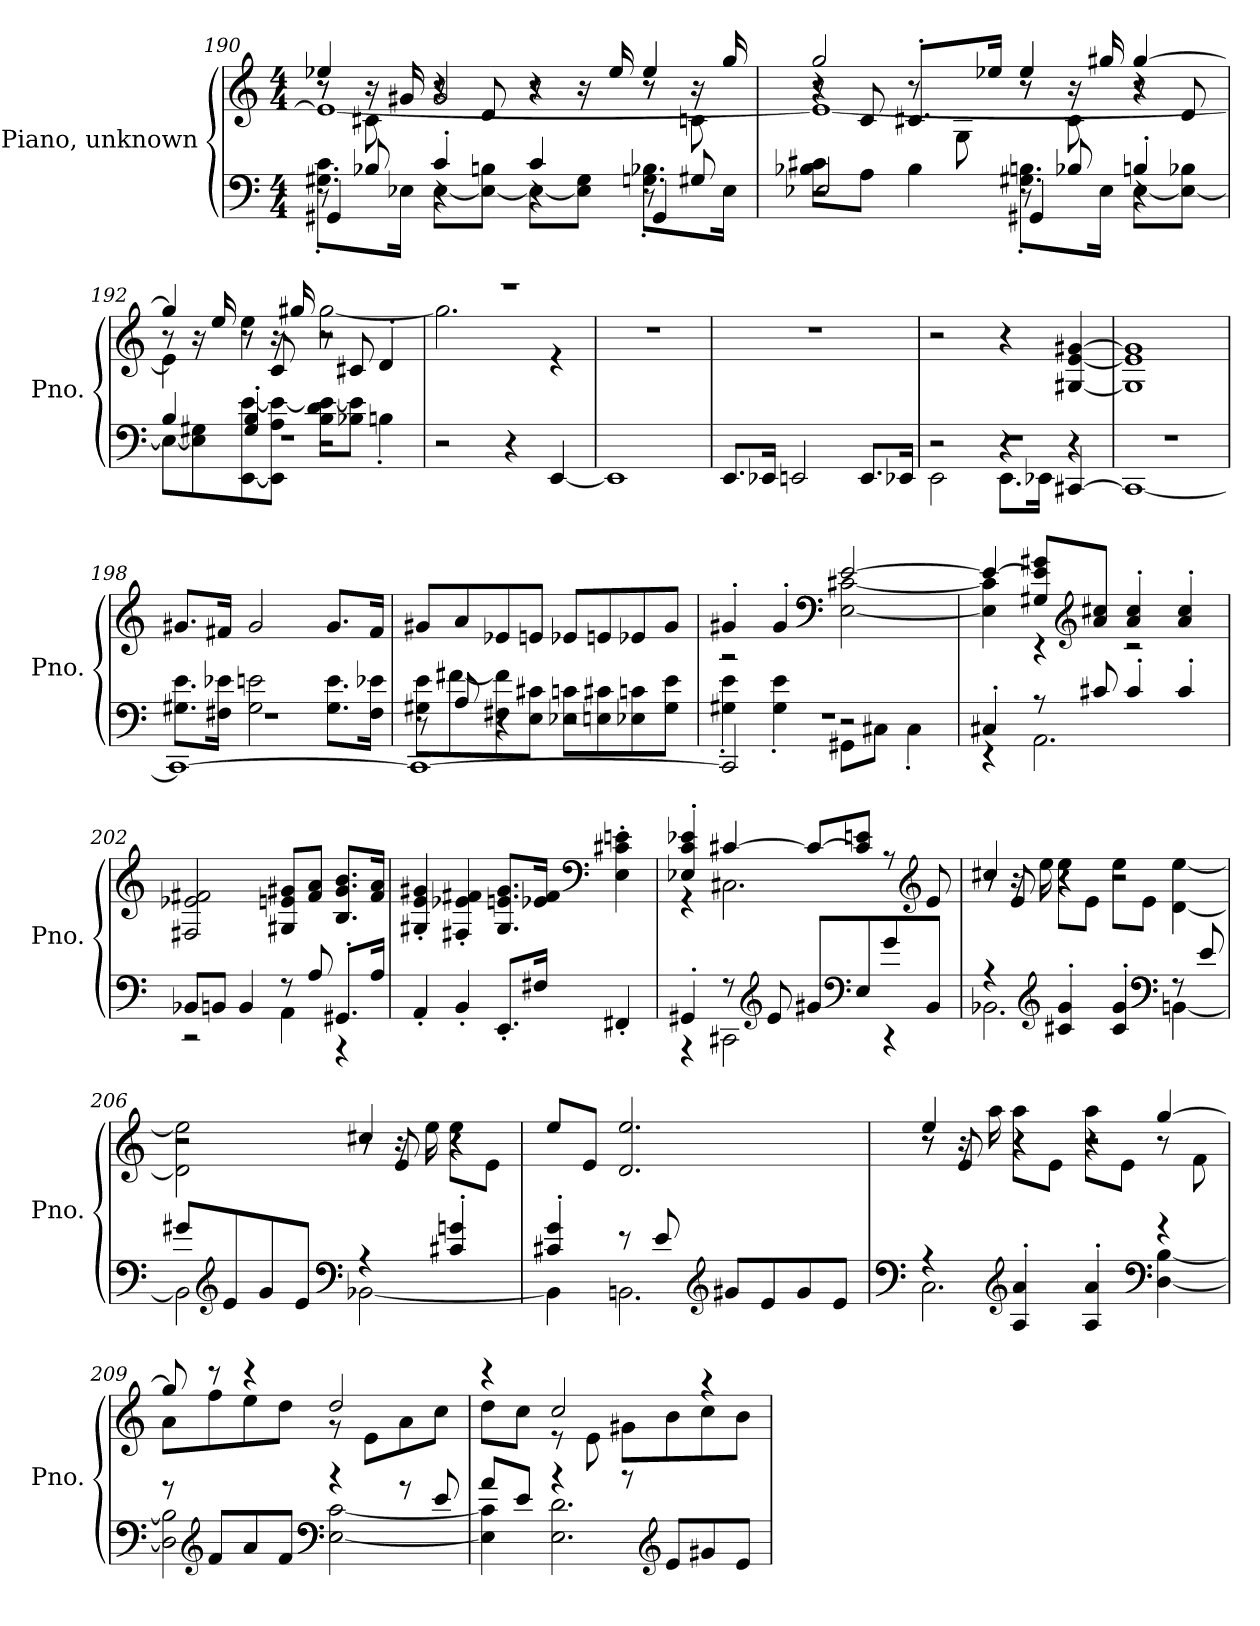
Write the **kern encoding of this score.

**kern	**kern
*part1	*part1
*staff2	*staff1
*I"Piano, unknown	*
*I'Pno.	*
!!LO:LB:g=z
*clefF4	*clefG2
*k[]	*k[]
*M4/4	*M4/4
=190	=190
*^	*^
*	*^	*	*^
*	*	*	*	*	*^
8r	8.G#X\' 8.c\'L	4GG#X/	4ee-X/	1e-_	8r	8r
8B-X/	.	.	.	.	16r	8c#X\
.	16E-X\Jk	.	.	.	16g#X/	.
4c'/	[8E-\L	4r	2g#/	.	8r	4r
.	8E-\_ 8Bn\J	.	.	.	8d/	.
4c/	8E-\L_	4r	.	.	8r	4r
.	8E-\] 8G#\J	.	.	.	16r	.
.	.	.	.	.	16ee-/	.
8r	8.Gn\' 8.B-X\'L	4GG#/	4ee-/	.	8r	8r
8G#X/	.	.	.	.	16r	8cn\
.	16E-\Jk	.	.	.	16gg/	.
=191	=191	=191	=191	=191	=191	=191
2r	8B-X\ 8c#X\L	2E-X/	2gg/	1e-_	8r	4r
.	8A\J	.	.	.	8c/	.
.	4B-\	.	.	.	8.c#X'/L	8r
.	.	.	.	.	.	8G\
.	.	.	.	.	16ee-X/Jk	.
8r	8.G#X\' 8.Bn\'L	4GG#X/	4ee-/	.	8r	8r
8B-X/	.	.	.	.	16r	8c#\
.	16E-\Jk	.	.	.	16gg#X/	.
4Bn'/	[8E-\L	4r	[4gg#/	.	8r	4r
.	8E-\_ 8B-X\J	.	.	.	8d/	.
*	*	*	*	*	*v	*v
!!LO:LB:g=z
=192	=192	=192	=192	=192	=192
1r	8E-\L_	4B/	4gg#/]	4e-\]	8r
.	8E-\] 8G#X\	.	.	.	16r
.	.	.	.	.	16ee/
.	[8EE\ [8e\	4G#/' 4B/'	8r	4ee\	8r
.	8EE\] 8A\ 8e\_J	.	8c/	.	16r
.	.	.	.	.	16gg#X/
.	8B\ 8d\ 8e\_L	2r	2r	[2gg#\	8r
.	8B-X\ 8e\]J	.	.	.	8c#X/
.	4Bn'\	.	.	.	4d'/
*v	*v	*v	*	*	*
*	*	*v	*v
=193	=193	=193
2r	1r	2.gg#\]
4r	.	.
[4EE/	.	4r
*	*v	*v
=194	=194
1EE]	1r
=195	=195
8.EE/L	1r
16EE-X/Jk	.
2EEn/	.
8.EE/L	.
16EE-X/Jk	.
=196	=196
*^	*
*	*^	*
1r	2EE\	2r	2r
.	8.EE\L	4r	4r
.	16EE-X\Jk	.	.
.	4r	[4CC#X/	[4G#X/ [4e/ [4g#X/
*	*v	*v	*
=197	=197	=197
1r	1CC#_	1G#] 1e] 1g#]
!!LO:LB:g=z
=198	=198	=198
*	*^	*
1r	8.G#X\ 8.e\L	1CC#_	8.g#X/L
.	16F#X\ 16e-X\Jk	.	16f#X/Jk
.	2G#\ 2en\	.	2g#/
.	8.G#\ 8.e\L	.	8.g#/L
.	16F#\ 16e-X\Jk	.	16f#/Jk
=199	=199	=199	=199
8r	8G#X\ 8e\L	1CC#_	8g#X/L
8A/	[8f#X\	.	8a/
4r	8F#X\ 8f#\]	.	8e-X/
.	8E\ 8c#X\J	.	8en/J
2r	8E-X\ 8cn\L	.	8e-X/L
.	8En\ 8c#X\	.	8en/
.	8E-X\ 8cn\	.	8e-X/
.	8G#\ 8e\J	.	8g#/J
=200	=200	=200	=200
*	*	*	*^
1r	4G#X\' 4e\'	2CC#/]	4g#X'/	2r
.	4G#\' 4e\'	.	4g#'/	.
*	*	*	*clefF4	*
.	8GG#X\L	2r	[2e/	[2E\ [2c#X\
.	8C#X\J	.	.	.
.	4C#'\	.	.	.
*	*v	*v	*	*
!!LO:LB:g=z	!!
=201	=201	=201	=201
4C#X'/	4r	4e/_	4E\] 4c#\]
8r	2.AA\	8G#X/ 8e/] 8g#X/L	4r
*	*	*clefG2	*
8c#X/	.	8a/ 8cc#X/J	.
4c#'/	.	4a/' 4cc#/'	2r
4c#'/	.	4a/' 4cc#/'	.
*	*	*v	*v
=202	=202	=202
8BB-X/L	2r	2F#X/ 2e-X/ 2f#X/
8BBn/J	.	.
4BB/	.	.
8r	4AA\	8G#X/ 8en/ 8g#X/L
8A/	.	8f#/ 8a/J
8.GG#X'/L	4r	8.B/ 8.g#/ 8.b/L
16A/Jk	.	16f#/ 16a/Jk
*v	*v	*
=203	=203
4AA'/	4G#X/' 4e/' 4g#X/'
4BB'/	4F#X/' 4e-X/' 4f#X/'
8.EE'/L	8.G#/ 8.en/ 8.g#/L
16F#X/Jk	16e-X/ 16f#/Jk
*	*clefF4
4FF#X'/	4E\' 4c#X\' 4en\'
!!LO:LB:g=z
=204	=204
*^	*^
4GG#X'/	4r	4E-X/' 4c/' 4e-X/'	4r
8r	2CC#X\	[4c#X/	2.C#X\
*clefG2	*	*	*
8e/	.	.	.
8g#X/L	.	8c#/L_	.
*clefF4	*	*	*
8E/	.	8c#/] 8en/J	.
8g#/	4r	8r	.
*	*	*clefG2	*
8BB/J	.	8e/	.
=205	=205	=205	=205
*	*	*	*^
4r	2.BB-X\	4cc#X/	8r	8r
.	.	.	16r	8e/
.	.	.	16ee\	.
*clefG2	*	*	*	*
4c#X/' 4g/'	.	4r	8ee\L	4r
.	.	.	8e\J	.
4c#/' 4g/'	.	2r	8ee\L	2r
.	.	.	8e\J	.
*clefF4	*	*	*	*
8r	[4BBn\	.	[4d\ [4ee\	.
8e/	.	.	.	.
=206	=206	=206	=206	=206
8g#X/L	2BB\]	2r	2d\] 2ee\]	2r
*clefG2	*	*	*	*
8e/	.	.	.	.
8g#/	.	.	.	.
8e/J	.	.	.	.
*clefF4	*	*	*	*
4r	[2BB-X\	4cc#X/	8r	8r
.	.	.	16r	8e/
.	.	.	16ee\	.
4c#X/' 4gn/'	.	4r	8ee\L	4r
.	.	.	8e\J	.
*	*	*v	*v	*v
!!LO:PB:g=z
=207	=207	=207
4c#X/' 4g/'	4BB-\]	8ee/L
.	.	8e/J
8r	2.BBn\	2.d/ 2.ee/
8e/	.	.
*clefG2	*	*
8g#X/L	.	.
8e/	.	.
8g#/	.	.
8e/J	.	.
=208	=208	=208
*clefF4	*	*
*	*	*^
*	*	*	*^
4r	2.C\	4ee/	8r	8r
.	.	.	16r	8e/
.	.	.	16aa\	.
*clefG2	*	*	*	*
4A/' 4a/'	.	4r	8aa\L	4r
.	.	.	8e\J	.
4A/' 4a/'	.	4r	8aa\L	2r
.	.	.	8e\J	.
*clefF4	*	*	*	*
4r	[4D\ [4B\	[4gg/	8r	.
.	.	.	8f\	.
*	*	*	*v	*v
=209	=209	=209	=209
8r	2D\] 2B\]	8gg/]	8a\L
*clefG2	*	*	*
8f/L	.	8r	8ff\
8a/	.	4r	8ee\
8f/J	.	.	8dd\J
*clefF4	*	*	*
4r	[2E\ [2c\	2dd/	8r
.	.	.	8e\L
8r	.	.	8a\
8e/	.	.	8cc\J
!!LO:LB:g=z	!!
=210	=210	=210	=210
8a/L	4E\] 4c\]	4r	8dd\L
8e/J	.	.	8cc\J
4r	2.E\ 2.d\	2cc/	8r
.	.	.	8e\
8r	.	.	8g#X\L
*clefG2	*	*	*
8e/L	.	.	8b\
8g#X/	.	4r	8cc\
8e/J	.	.	8b\J
*v	*v	*	*
*	*v	*v
=	=
*-	*-
